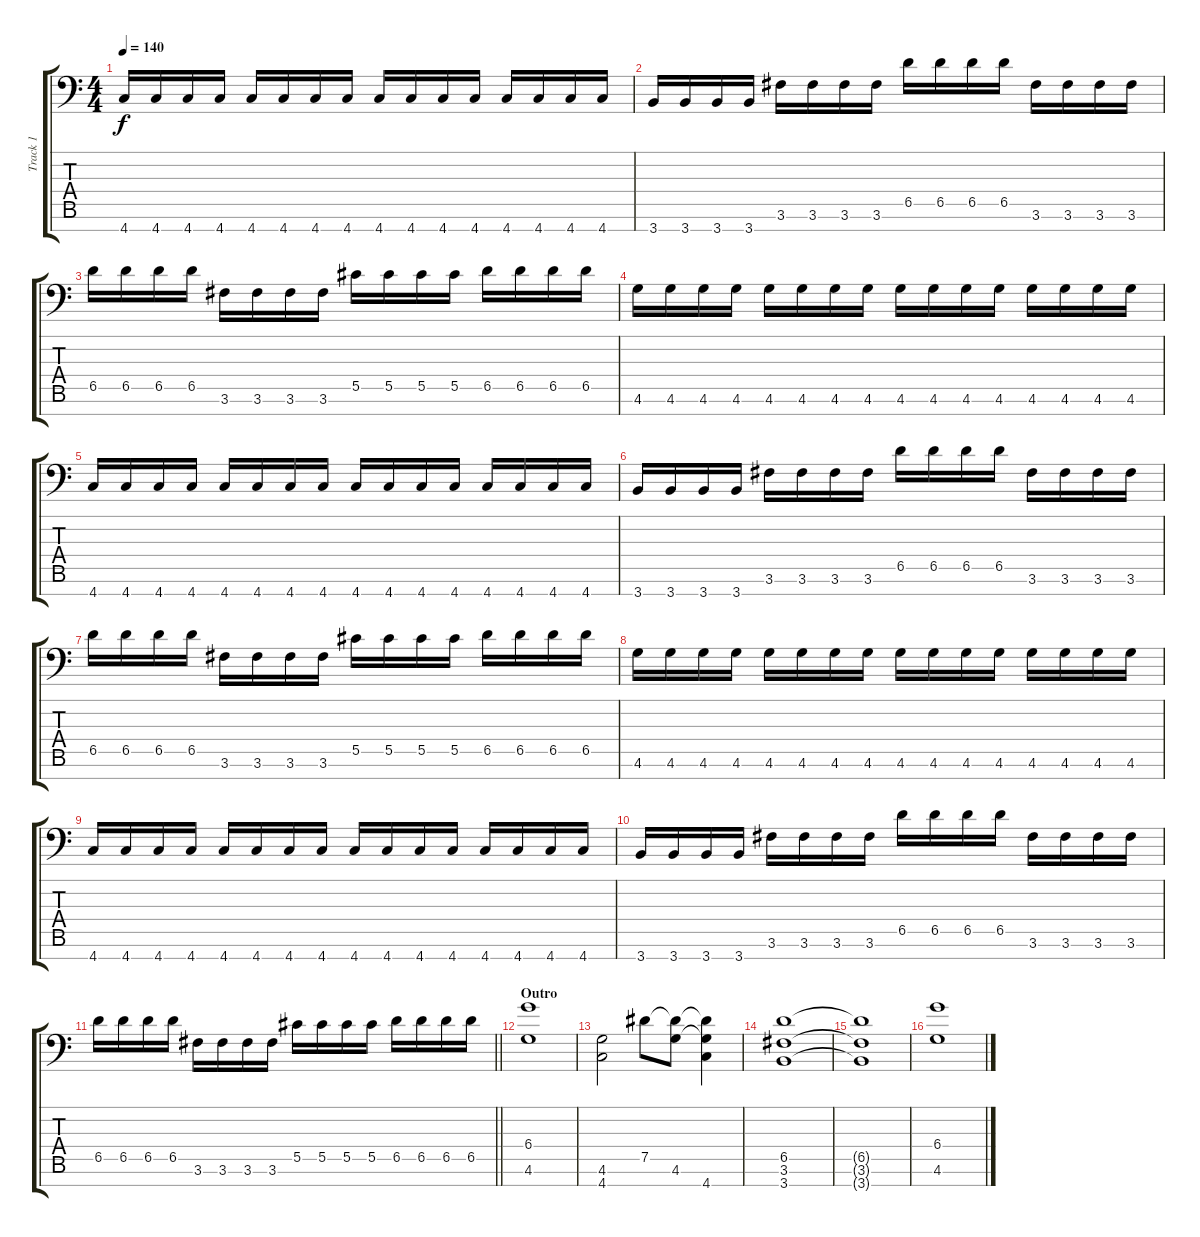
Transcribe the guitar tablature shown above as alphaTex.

\track ("Track 1" "Track 1") {instrument distortionguitar}
\staff {score tabs}
\tuning (Eb4 Bb3 Gb3 Db3 Ab2 Eb2 Ab1) {hide}
\ts (4 4)
\tempo 140
\clef f4
\ks c
4.7.16{dy f} 4.7.16 4.7.16 4.7.16 4.7.16 4.7.16 4.7.16 4.7.16 4.7.16 4.7.16 4.7.16 4.7.16 4.7.16 4.7.16 4.7.16 4.7.16 |
3.7.16 3.7.16 3.7.16 3.7.16 3.6.16 3.6.16 3.6.16 3.6.16 6.5.16 6.5.16 6.5.16 6.5.16 3.6.16 3.6.16 3.6.16 3.6.16 |
6.5.16 6.5.16 6.5.16 6.5.16 3.6.16 3.6.16 3.6.16 3.6.16 5.5.16 5.5.16 5.5.16 5.5.16 6.5.16 6.5.16 6.5.16 6.5.16 |
4.6.16 4.6.16 4.6.16 4.6.16 4.6.16 4.6.16 4.6.16 4.6.16 4.6.16 4.6.16 4.6.16 4.6.16 4.6.16 4.6.16 4.6.16 4.6.16 |
4.7.16 4.7.16 4.7.16 4.7.16 4.7.16 4.7.16 4.7.16 4.7.16 4.7.16 4.7.16 4.7.16 4.7.16 4.7.16 4.7.16 4.7.16 4.7.16 |
3.7.16 3.7.16 3.7.16 3.7.16 3.6.16 3.6.16 3.6.16 3.6.16 6.5.16 6.5.16 6.5.16 6.5.16 3.6.16 3.6.16 3.6.16 3.6.16 |
6.5.16 6.5.16 6.5.16 6.5.16 3.6.16 3.6.16 3.6.16 3.6.16 5.5.16 5.5.16 5.5.16 5.5.16 6.5.16 6.5.16 6.5.16 6.5.16 |
4.6.16 4.6.16 4.6.16 4.6.16 4.6.16 4.6.16 4.6.16 4.6.16 4.6.16 4.6.16 4.6.16 4.6.16 4.6.16 4.6.16 4.6.16 4.6.16 |
4.7.16 4.7.16 4.7.16 4.7.16 4.7.16 4.7.16 4.7.16 4.7.16 4.7.16 4.7.16 4.7.16 4.7.16 4.7.16 4.7.16 4.7.16 4.7.16 |
3.7.16 3.7.16 3.7.16 3.7.16 3.6.16 3.6.16 3.6.16 3.6.16 6.5.16 6.5.16 6.5.16 6.5.16 3.6.16 3.6.16 3.6.16 3.6.16 |
\barLineRight lightlight
6.5.16 6.5.16 6.5.16 6.5.16 3.6.16 3.6.16 3.6.16 3.6.16 5.5.16 5.5.16 5.5.16 5.5.16 6.5.16 6.5.16 6.5.16 6.5.16 |
\section ("" "Outro")
(6.4 4.6).1 |
(4.6 4.7).2 7.5.8 (7.5{t} 4.6).8 (7.5{t} 4.6{t} 4.7).4 |
(6.5 3.6 3.7).1 |
(6.5{t} 3.6{t} 3.7{t}).1 |
(6.4 4.6).1
